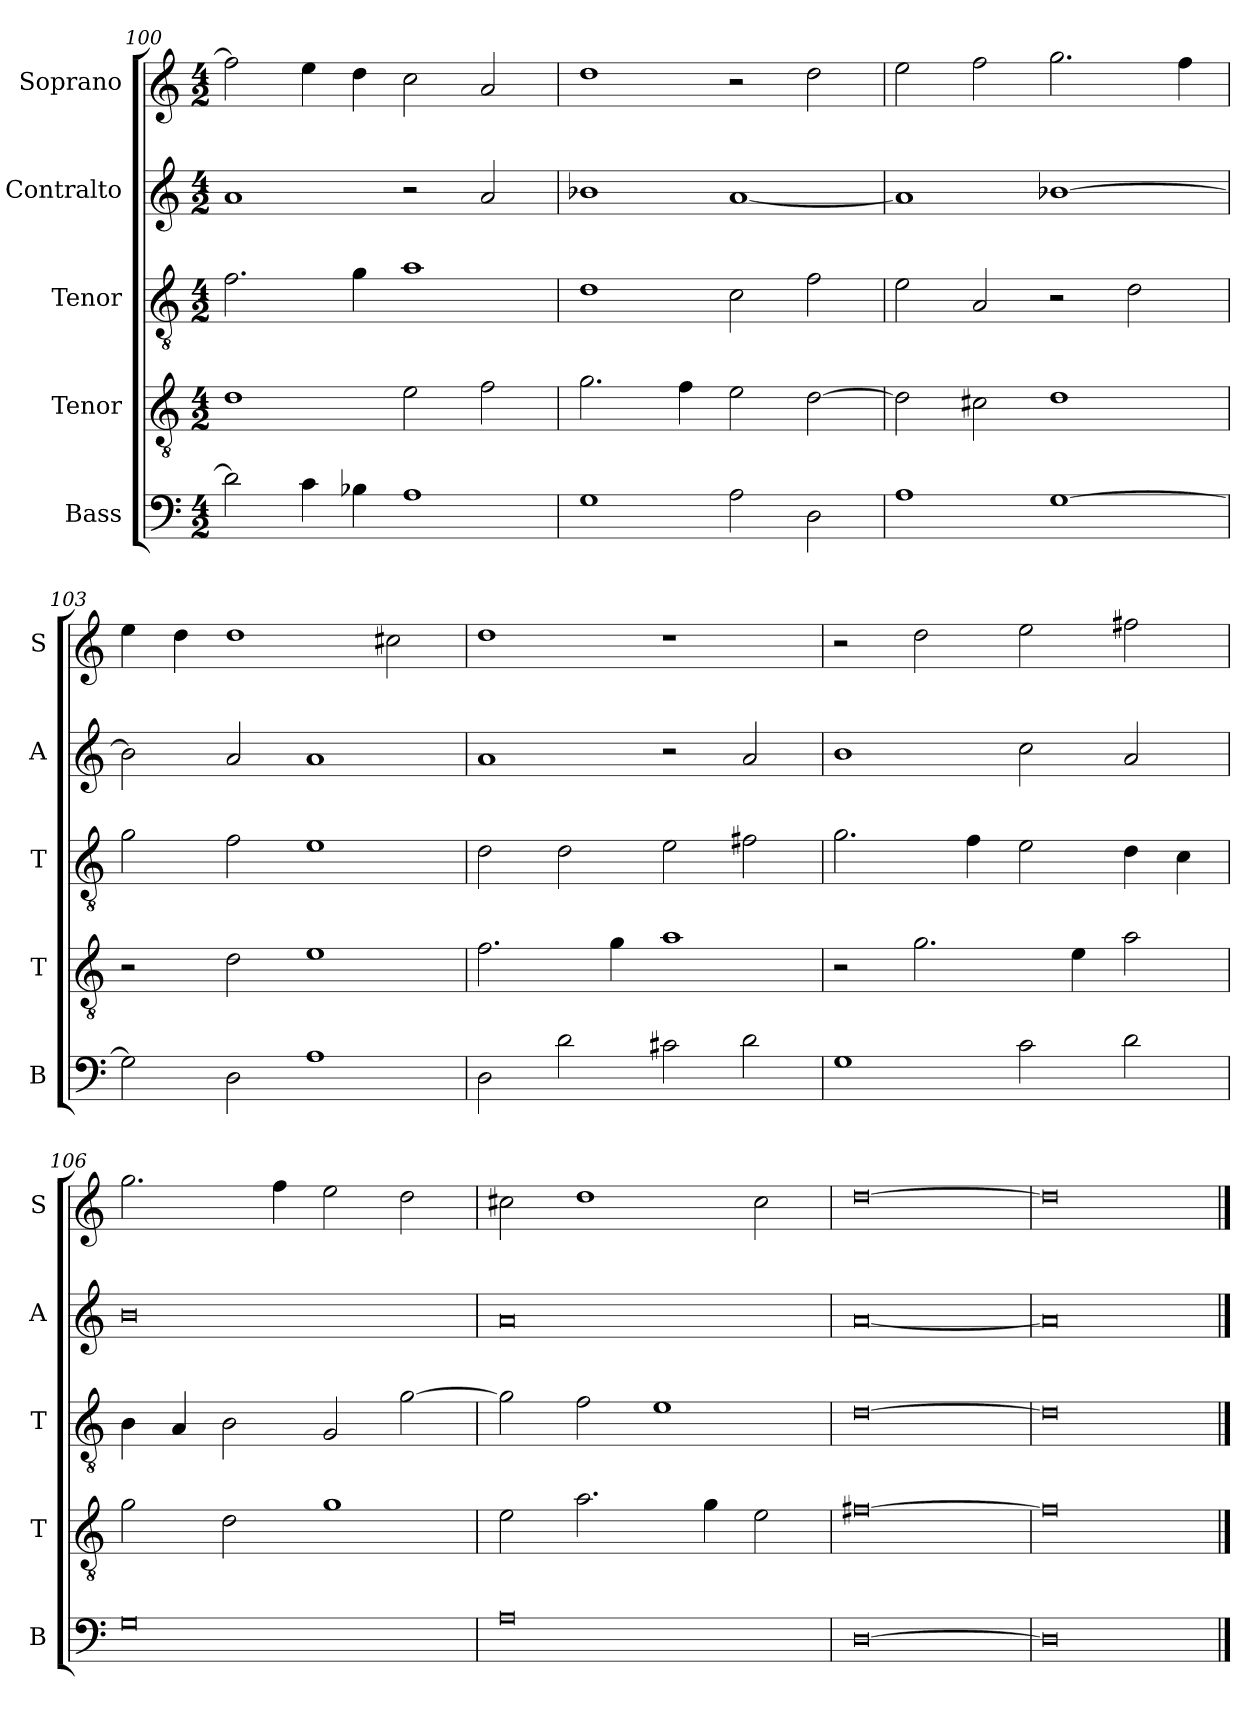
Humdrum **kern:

**kern	**kern	**kern	**kern	**kern
*part5	*part4	*part3	*part2	*part1
*staff5	*staff4	*staff3	*staff2	*staff1
*I"Bass	*I"Tenor	*I"Tenor	*I"Contralto	*I"Soprano
*I'B	*I'T	*I'T	*I'A	*I'S
*clefF4	*clefGv2	*clefGv2	*clefG2	*clefG2
*k[]	*k[]	*k[]	*k[]	*k[]
*D:dor	*D:dor	*D:dor	*D:dor	*D:dor
*M4/2	*M4/2	*M4/2	*M4/2	*M4/2
=100	=100	=100	=100	=100
2d]	1d	2.f	1a	2ff]
4c	.	.	.	4ee
4B-X	.	4g	.	4dd
1A	2e	1a	2r	2cc
.	2f	.	2a	2a
=101	=101	=101	=101	=101
1G	2.g	1d	1b-X	1dd
.	4f	.	.	.
2A	2e	2c	[1a	2r
2D	[2d	2f	.	2dd
=102	=102	=102	=102	=102
1A	2d]	2e	1a]	2ee
.	2c#X	2A	.	2ff
[1G	1d	2r	[1b-X	2.gg
.	.	2d	.	.
.	.	.	.	4ff
=103	=103	=103	=103	=103
2G]	2r	2g	2b-]	4ee
.	.	.	.	4dd
2D	2d	2f	2a	1dd
1A	1e	1e	1a	.
.	.	.	.	2cc#X
=104	=104	=104	=104	=104
2D	2.f	2d	1a	1dd
2d	.	2d	.	.
.	4g	.	.	.
2c#X	1a	2e	2r	1r
2d	.	2f#X	2a	.
=105	=105	=105	=105	=105
1G	2r	2.g	1b	2r
.	2.g	.	.	2dd
.	.	4f	.	.
2c	.	2e	2cc	2ee
.	4e	.	.	.
2d	2a	4d	2a	2ff#X
.	.	4c	.	.
=106	=106	=106	=106	=106
0G	2g	4B	0b	2.gg
.	.	4A	.	.
.	2d	2B	.	.
.	.	.	.	4ff
.	1g	2G	.	2ee
.	.	[2g	.	2dd
=107	=107	=107	=107	=107
0A	2e	2g]	0a	2cc#X
.	2.a	2f	.	1dd
.	.	1e	.	.
.	4g	.	.	.
.	2e	.	.	2cc#
=108	=108	=108	=108	=108
[0D	[0f#X	[0d	[0a	[0dd
=109	=109	=109	=109	=109
0D]	0f#]	0d]	0a]	0dd]
==	==	==	==	==
*-	*-	*-	*-	*-
